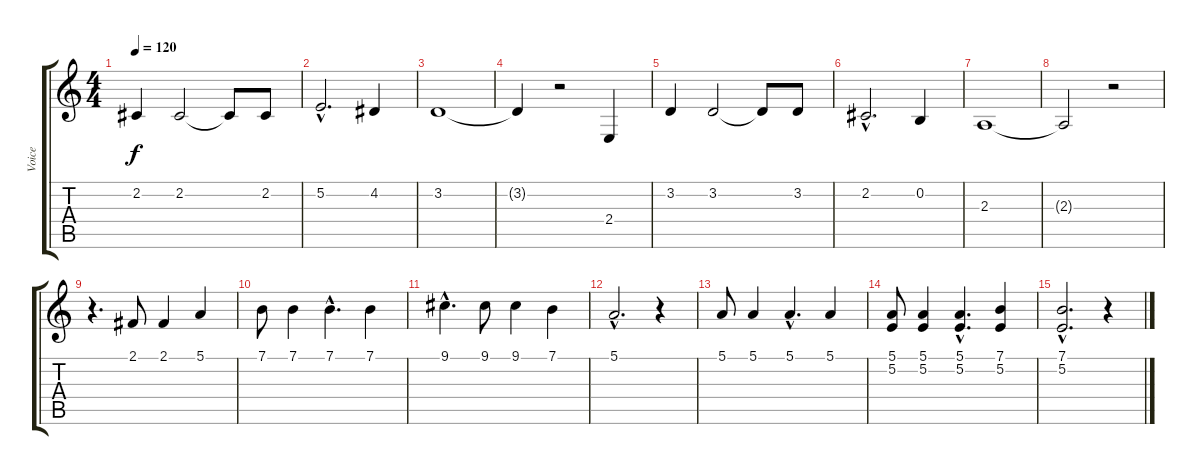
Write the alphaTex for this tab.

\track ("Voice" "Voice") {instrument synthbrass2}
\staff {score tabs}
\tuning (E4 B3 G3 D3 A2 E2) {hide}
\ts (4 4)
\tempo 120
\clef g2
\ks c
2.2.4{dy f} 2.2.2 2.2{t}.8 2.2.8 |
5.2{hac}.2{d} 4.2.4 |
3.2.1 |
3.2{t}.4 r.2 2.4.4 |
3.2.4 3.2.2 3.2{t}.8 3.2.8 |
2.2{hac}.2{d} 0.2.4 |
2.3.1 |
2.3{t}.2 r.2 |
r.4{d} 2.1.8 2.1.4 5.1.4 |
7.1.8 7.1.4 7.1{hac}.4{d} 7.1.4 |
9.1{hac}.4{d} 9.1.8 9.1.4 7.1.4 |
5.1{hac}.2{d} r.4 |
5.1.8 5.1.4 5.1{hac}.4{d} 5.1.4 |
(5.1 5.2).8 (5.1 5.2).4 (5.1{hac} 5.2{hac}).4{d} (7.1 5.2).4 |
(7.1{hac} 5.2{hac}).2{d} r.4
